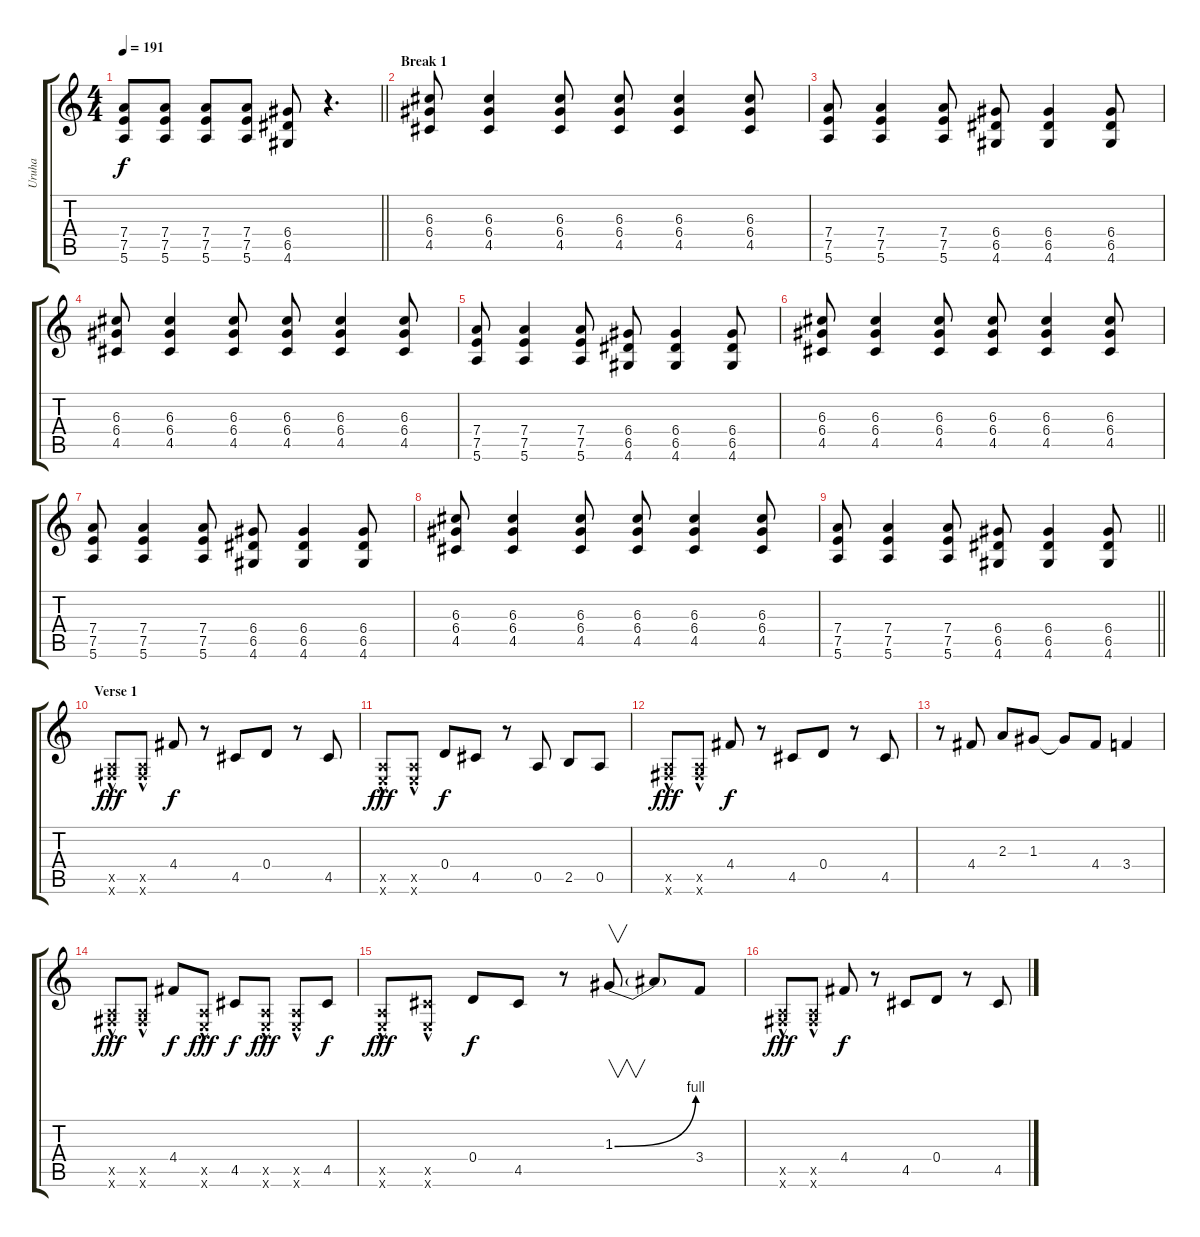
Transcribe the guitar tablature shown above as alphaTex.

\track ("Uruha" "Uruha") {instrument distortionguitar}
\staff {score tabs}
\tuning (E4 B3 G3 D3 A2 E2) {hide}
\ts (4 4)
\tempo 191
\clef g2
\barLineRight lightlight
\ks c
(7.4 7.5 5.6).8{dy f} (7.4 7.5 5.6).8 (7.4 7.5 5.6).8 (7.4 7.5 5.6).8 (6.4 6.5 4.6).8 r.4{d} |
\section ("" "Break 1")
(6.3 6.4 4.5).8 (6.3 6.4 4.5).4 (6.3 6.4 4.5).8 (6.3 6.4 4.5).8 (6.3 6.4 4.5).4 (6.3 6.4 4.5).8 |
(7.4 7.5 5.6).8 (7.4 7.5 5.6).4 (7.4 7.5 5.6).8 (6.4 6.5 4.6).8 (6.4 6.5 4.6).4 (6.4 6.5 4.6).8 |
(6.3 6.4 4.5).8 (6.3 6.4 4.5).4 (6.3 6.4 4.5).8 (6.3 6.4 4.5).8 (6.3 6.4 4.5).4 (6.3 6.4 4.5).8 |
(7.4 7.5 5.6).8 (7.4 7.5 5.6).4 (7.4 7.5 5.6).8 (6.4 6.5 4.6).8 (6.4 6.5 4.6).4 (6.4 6.5 4.6).8 |
(6.3 6.4 4.5).8 (6.3 6.4 4.5).4 (6.3 6.4 4.5).8 (6.3 6.4 4.5).8 (6.3 6.4 4.5).4 (6.3 6.4 4.5).8 |
(7.4 7.5 5.6).8 (7.4 7.5 5.6).4 (7.4 7.5 5.6).8 (6.4 6.5 4.6).8 (6.4 6.5 4.6).4 (6.4 6.5 4.6).8 |
(6.3 6.4 4.5).8 (6.3 6.4 4.5).4 (6.3 6.4 4.5).8 (6.3 6.4 4.5).8 (6.3 6.4 4.5).4 (6.3 6.4 4.5).8 |
\barLineRight lightlight
(7.4 7.5 5.6).8 (7.4 7.5 5.6).4 (7.4 7.5 5.6).8 (6.4 6.5 4.6).8 (6.4 6.5 4.6).4 (6.4 6.5 4.6).8 |
\section ("" "Verse 1")
(0.5{hac x} 2.6{hac x}).8{dy fff} (0.5{hac x} 2.6{hac x}).8 4.4.8{dy f} r.8 4.5.8 0.4.8 r.8 4.5.8 |
(0.5{hac x} 0.6{hac x}).8{dy fff} (0.5{hac x} 0.6{hac x}).8 0.4.8{dy f} 4.5.8 r.8 0.5.8 2.5.8 0.5.8 |
(0.5{hac x} 2.6{hac x}).8{dy fff} (0.5{hac x} 2.6{hac x}).8 4.4.8{dy f} r.8 4.5.8 0.4.8 r.8 4.5.8 |
r.8 4.4.8 2.3.8 1.3.8 1.3{t}.8 4.4.8 3.4.4 |
(0.5{hac x} 2.6{hac x}).8{dy fff} (0.5{hac x} 2.6{hac x}).8 4.4.8{dy f} (0.5{hac x} 0.6{hac x}).8{dy fff} 4.5.8{dy f} (0.5{hac x} 0.6{hac x}).8{dy fff} (0.5{hac x} 0.6{hac x}).8 4.5.8{dy f} |
(0.5{hac x} 0.6{hac x}).8{dy fff} (4.5{hac x} 0.6{hac x}).8 0.4.8{dy f} 4.5.8 r.8 1.3{be (bend 0 0 60 4)}.8{v} 1.3{t}.8 3.4.8 |
(0.5{hac x} 2.6{hac x}).8{dy fff} (0.5{hac x} 2.6{hac x}).8 4.4.8{dy f} r.8 4.5.8 0.4.8 r.8 4.5.8
